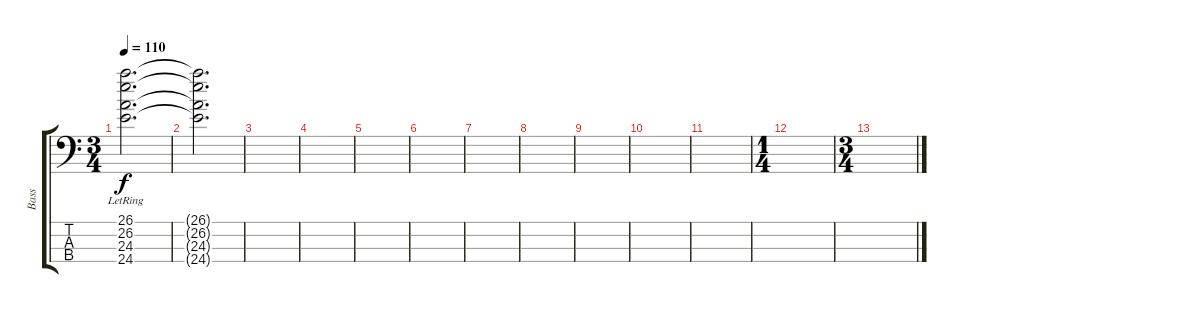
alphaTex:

\track ("Bass" "Bass") {instrument acousticbass}
\staff {score tabs}
\tuning (G2 D2 A1 E1) {hide}
\ts (3 4)
\tempo 110
\clef f4
\ks c
(26.1 26.2 24.3 24.4{lr}).2{d dy f} |
(26.1{t} 26.2{t} 24.3{t} 24.4{t}).2{d} |
|
|
|
|
|
|
|
|
|
\ts (1 4)
|
\ts (3 4)
